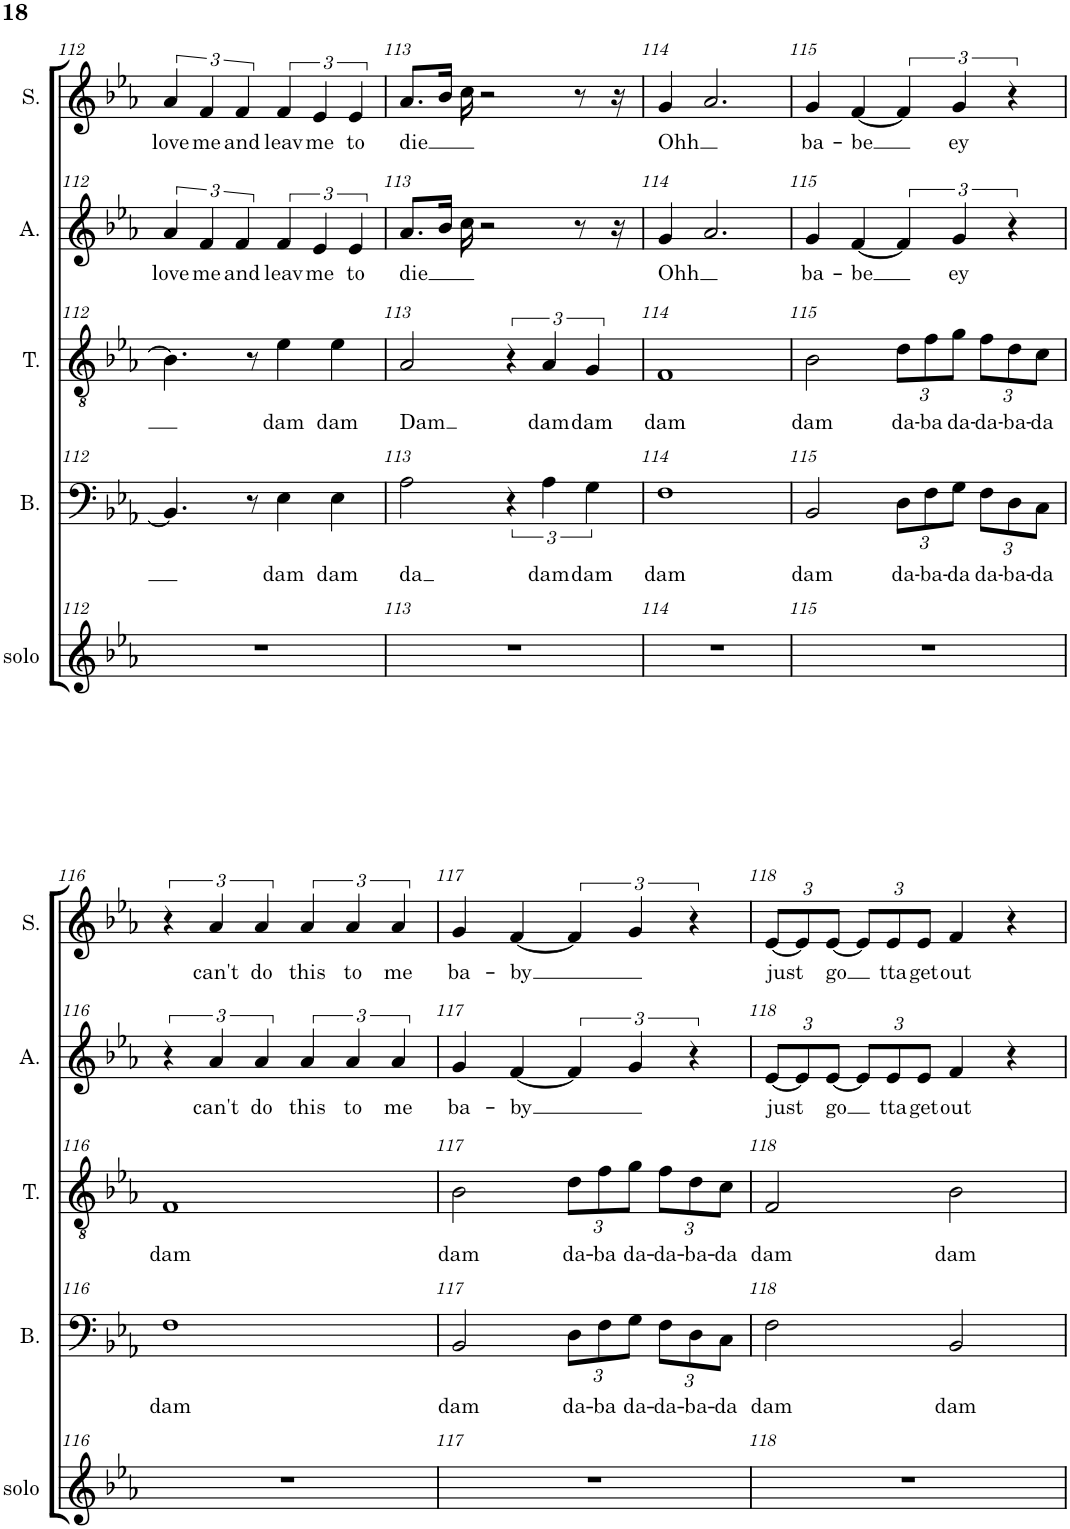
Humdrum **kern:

**kern	**kern	**text	**kern	**text	**kern	**text	**kern	**text
*part5	*part4	*part4	*part3	*part3	*part2	*part2	*part1	*part1
*staff5	*staff4	*staff4	*staff3	*staff3	*staff2	*staff2	*staff1	*staff1
*I"solo	*I"Bass	*	*I"Tenor	*	*I"Alto	*	*I"Soprano	*
*I'solo	*I'B.	*	*I'T.	*	*I'A.	*	*I'S.	*
!!LO:PB:g=z
*clefG2	*clefF4	*	*clefGv2	*	*clefG2	*	*clefG2	*
*k[b-e-a-]	*k[b-e-a-]	*	*k[b-e-a-]	*	*k[b-e-a-]	*	*k[b-e-a-]	*
*M4/4	*M4/4	*	*M4/4	*	*M4/4	*	*M4/4	*
=112	=112	=112	=112	=112	=112	=112	=112	=112
!	!	!	!	!	!	!LO:LY:b	!	!LO:LY:b
1r	4.BB-/]	.	4.B-\]	.	6a-/	love	6a-/	love
!	!	!	!	!	!	!LO:LY:b	!	!LO:LY:b
.	.	.	.	.	6f/	me	6f/	me
!	!	!	!	!	!	!LO:LY:b	!	!LO:LY:b
.	.	.	.	.	6f/	and	6f/	and
.	8r	.	8r	.	.	.	.	.
!	!	!LO:LY:b	!	!LO:LY:b	!	!LO:LY:b	!	!LO:LY:b
.	4E-\	dam	4e-\	dam	6f/	leav	6f/	leav
!	!	!	!	!	!	!LO:LY:b	!	!LO:LY:b
.	.	.	.	.	6e-/	me	6e-/	me
!	!	!LO:LY:b	!	!LO:LY:b	!	!	!	!
.	4E-\	dam	4e-\	dam	.	.	.	.
!	!	!	!	!	!	!LO:LY:b	!	!LO:LY:b
.	.	.	.	.	6e-/	to	6e-/	to
=113	=113	=113	=113	=113	=113	=113	=113	=113
!	!	!LO:LY:b	!	!LO:LY:b	!	!LO:LY:b	!	!LO:LY:b
1r	2A-\	da	2A-/	Dam	8.a-/L	die	8.a-/L	die
.	.	.	.	.	16b-/Jk	.	16b-/Jk	.
.	.	.	.	.	16cc\	.	16cc\	.
.	.	.	.	.	2r	.	2r	.
.	6r	.	6r	.	.	.	.	.
!	!	!LO:LY:b	!	!LO:LY:b	!	!	!	!
.	6A-\	dam	6A-/	dam	.	.	.	.
.	.	.	.	.	8r	.	8r	.
!	!	!LO:LY:b	!	!LO:LY:b	!	!	!	!
.	6G\	dam	6G/	dam	.	.	.	.
.	.	.	.	.	16r	.	16r	.
=114	=114	=114	=114	=114	=114	=114	=114	=114
!	!	!LO:LY:b	!	!LO:LY:b	!	!LO:LY:b	!	!LO:LY:b
1r	1F	dam	1F	dam	4g/	Ohh	4g/	Ohh
.	.	.	.	.	2.a-/	.	2.a-/	.
=115	=115	=115	=115	=115	=115	=115	=115	=115
!	!	!LO:LY:b	!	!LO:LY:b	!	!LO:LY:b	!	!LO:LY:b
1r	2BB-/	dam	2B-\	dam	4g/	ba-	4g/	ba-
!	!	!	!	!	!	!LO:LY:b	!	!LO:LY:b
.	.	.	.	.	[4f/	-be	[4f/	-be
*	*Xbrackettup	*	*	*	*	*	*	*
!	!	!LO:LY:b	!	!	!	!	!	!
*	*	*	*Xbrackettup	*	*	*	*	*
!	!	!	!	!LO:LY:b	!	!	!	!
.	12D\L	da-	12d\L	da-	6f/]	.	6f/]	.
!	!	!LO:LY:b	!	!LO:LY:b	!	!	!	!
.	12F\	-ba-	12f\	-ba	.	.	.	.
!	!	!LO:LY:b	!	!LO:LY:b	!	!LO:LY:b	!	!LO:LY:b
.	12G\J	-da	12g\J	da-	6g/	ey	6g/	ey
!	!	!LO:LY:b	!	!LO:LY:b	!	!	!	!
.	12F\L	da-	12f\L	-da-	.	.	.	.
!	!	!LO:LY:b	!	!LO:LY:b	!	!	!	!
.	12D\	-ba-	12d\	ba-	6r	.	6r	.
!	!	!LO:LY:b	!	!LO:LY:b	!	!	!	!
.	12C\J	-da	12c\J	-da	.	.	.	.
!!LO:LB:g=z
=116	=116	=116	=116	=116	=116	=116	=116	=116
!	!	!LO:LY:b	!	!LO:LY:b	!	!	!	!
1r	1F	dam	1F	dam	6r	.	6r	.
!	!	!	!	!	!	!LO:LY:b	!	!LO:LY:b
.	.	.	.	.	6a-/	can't	6a-/	can't
!	!	!	!	!	!	!LO:LY:b	!	!LO:LY:b
.	.	.	.	.	6a-/	do	6a-/	do
!	!	!	!	!	!	!LO:LY:b	!	!LO:LY:b
.	.	.	.	.	6a-/	this	6a-/	this
!	!	!	!	!	!	!LO:LY:b	!	!LO:LY:b
.	.	.	.	.	6a-/	to	6a-/	to
!	!	!	!	!	!	!LO:LY:b	!	!LO:LY:b
.	.	.	.	.	6a-/	me	6a-/	me
=117	=117	=117	=117	=117	=117	=117	=117	=117
!	!	!LO:LY:b	!	!LO:LY:b	!	!LO:LY:b	!	!LO:LY:b
1r	2BB-/	dam	2B-\	dam	4g/	ba-	4g/	ba-
!	!	!	!	!	!	!LO:LY:b	!	!LO:LY:b
.	.	.	.	.	[4f/	-by	[4f/	-by
!	!	!LO:LY:b	!	!LO:LY:b	!	!	!	!
.	12D\L	da-	12d\L	da-	6f/]	.	6f/]	.
!	!	!LO:LY:b	!	!LO:LY:b	!	!	!	!
.	12F\	-ba	12f\	-ba	.	.	.	.
!	!	!LO:LY:b	!	!LO:LY:b	!	!	!	!
.	12G\J	da-	12g\J	da-	6g/	.	6g/	.
!	!	!LO:LY:b	!	!LO:LY:b	!	!	!	!
.	12F\L	-da-	12f\L	-da-	.	.	.	.
!	!	!LO:LY:b	!	!LO:LY:b	!	!	!	!
.	12D\	ba-	12d\	ba-	6r	.	6r	.
!	!	!LO:LY:b	!	!LO:LY:b	!	!	!	!
.	12C\J	-da	12c\J	-da	.	.	.	.
=118	=118	=118	=118	=118	=118	=118	=118	=118
!	!	!LO:LY:b	!	!LO:LY:b	!	!LO:LY:b	!	!LO:LY:b
1r	2F\	dam	2F/	dam	[4e-/	just	[4e-/	just
*	*	*	*	*	*Xbrackettup	*	*Xbrackettup	*
.	.	.	.	.	12e-/L]	.	12e-/L]	.
!	!	!	!	!	!	!LO:LY:b	!	!LO:LY:b
.	.	.	.	.	12e-/	tta	12e-/	tta
!	!	!	!	!	!	!LO:LY:b	!	!LO:LY:b
.	.	.	.	.	12e-/J	get	12e-/J	get
!	!	!LO:LY:b	!	!LO:LY:b	!	!LO:LY:b	!	!LO:LY:b
.	2BB-/	dam	2B-\	dam	4f/	out	4f/	out
.	.	.	.	.	4r	.	4r	.
=	=	=	=	=	=	=	=	=
*-	*-	*-	*-	*-	*-	*-	*-	*-
